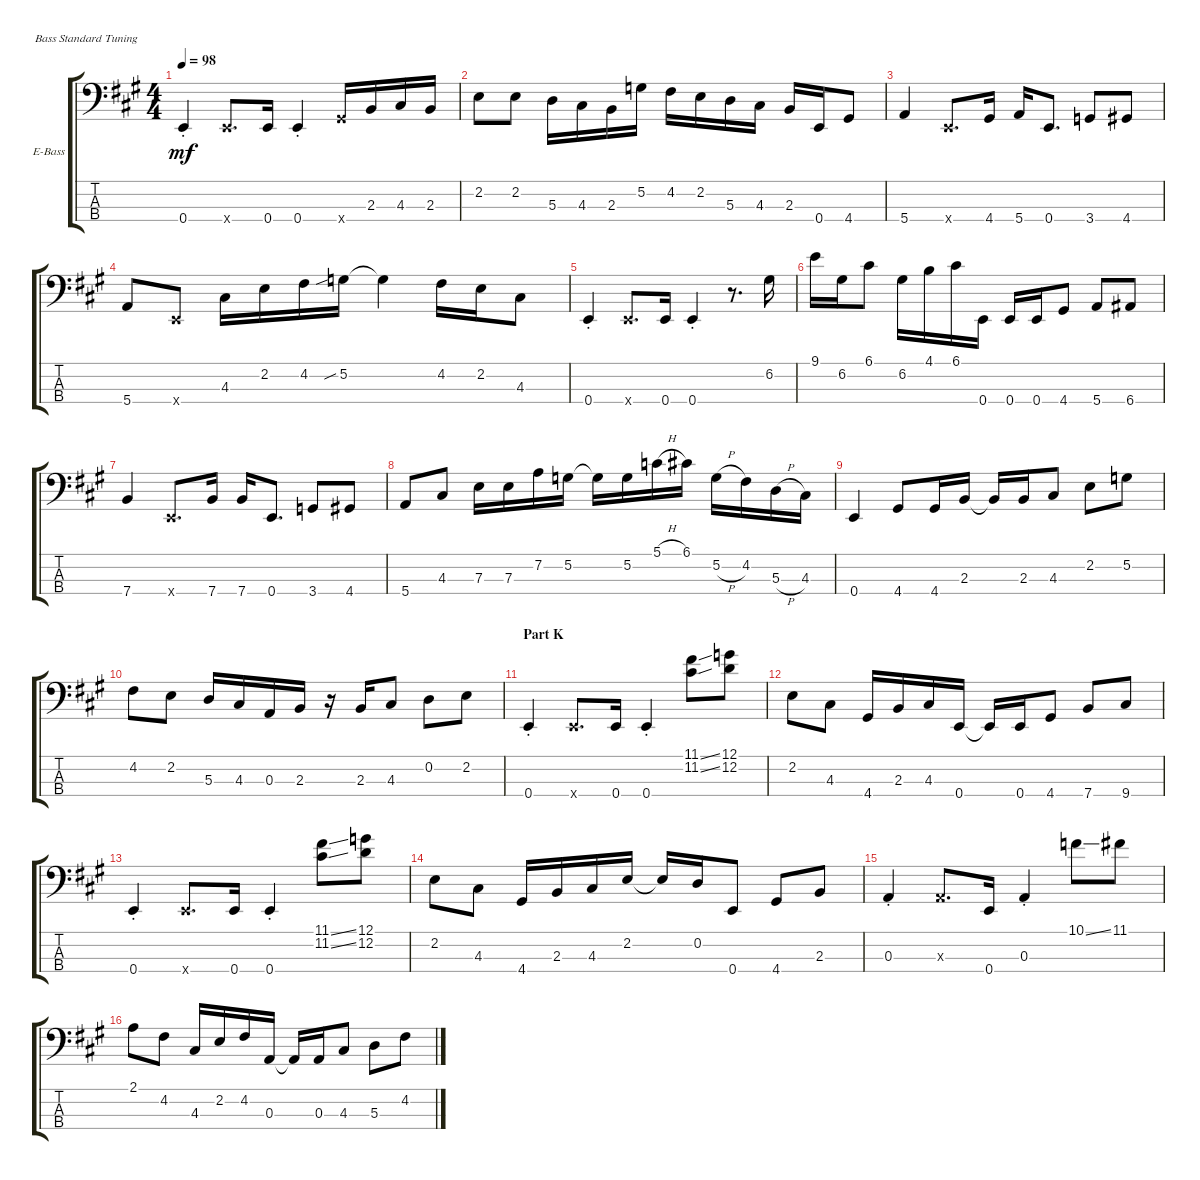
\bracketExtendMode groupsimilarinstruments
\firstSystemTrackNameOrientation horizontal
\otherSystemsTrackNameOrientation horizontal
\track ("Electric Bass" "E-Bass") {instrument electricbassfinger}
\staff {score tabs}
\tuning (G2 D2 A1 E1)
\ts (4 4)
\tempo 98
\clef f4
\scale
0.333333
\ks a
0.4{st}.4{dy mf} 0.4{x}.8{d} 0.4.16 0.4{st}.4 4.4{x}.16 2.3.16 4.3.16 2.3.16 |
\scale
0.333333 2.2.8 2.2.8 5.3.16 4.3.16 2.3.16 5.2.16 4.2.16 2.2.16 5.3.16 4.3.16 2.3.16 0.4.16 4.4.8 |
\scale
0.333333 5.4.4 0.4{x}.8{d} 4.4.16 5.4.16 0.4.8{d} 3.4.8 4.4.8 |
\scale
0.333333 5.4.8 0.4{x}.8 4.3.16 2.2.16 4.2.16 5.2{sib}.16 5.2{t}.4 4.2.16 2.2.16 4.3.8 |
\scale
0.333333 0.4{st}.4 0.4{x}.8{d} 0.4.16 0.4{st}.4 r.8{d} 6.2.16 |
\scale
0.333333 9.1.16 6.2.16 6.1.8 6.2.16 4.1.16 6.1.16 0.4.16 0.4.16 0.4.16 4.4.8 5.4.8 6.4.8 |
\scale
0.333333 7.4.4 0.4{x}.8{d} 7.4.16 7.4.16 0.4.8{d} 3.4.8 4.4.8 |
\scale
0.333333 5.4.8 4.3.8 7.3.16 7.3.16 7.2.16 5.2.16 5.2{t}.16 5.2.16 5.1{h}.16 6.1.16 5.2{h}.16 4.2.16 5.3{h}.16 4.3.16 |
\scale
0.333333 0.4.4 4.4.8 4.4.16 2.3.16 2.3{t}.16 2.3.16 4.3.8 2.2.8 5.2.8 |
\scale
0.333333 4.2.8 2.2.8 5.3.16 4.3.16 0.3.16 2.3.16 r.16 2.3.16 4.3.8 0.2.8 2.2.8 |
\section ("" "Part K")
\scale
0.333333 0.4{st}.4 0.4{x}.8{d} 0.4.16 0.4{st}.4 (11.2{ss} 11.1{ss}).8 (12.1 12.2).8 |
\scale
0.333333 2.2.8 4.3.8 4.4.16 2.3.16 4.3.16 0.4.16 0.4{t}.16 0.4.16 4.4.8 7.4.8 9.4.8 |
\scale
0.333333 0.4{st}.4 0.4{x}.8{d} 0.4.16 0.4{st}.4 (11.2{ss} 11.1{ss}).8 (12.1 12.2).8 |
\scale
0.333333 2.2.8 4.3.8 4.4.16 2.3.16 4.3.16 2.2.16 2.2{t}.16 0.2.16 0.4.8 4.4.8 2.3.8 |
\scale
0.333333 0.3{st}.4 0.3{x}.8{d} 0.4.16 0.3{st}.4 10.1{ss}.8 11.1.8 |
\scale
0.333333 2.1.8 4.2.8 4.3.16 2.2.16 4.2.16 0.3.16 0.3{t}.16 0.3.16 4.3.8 5.3.8 4.2.8
